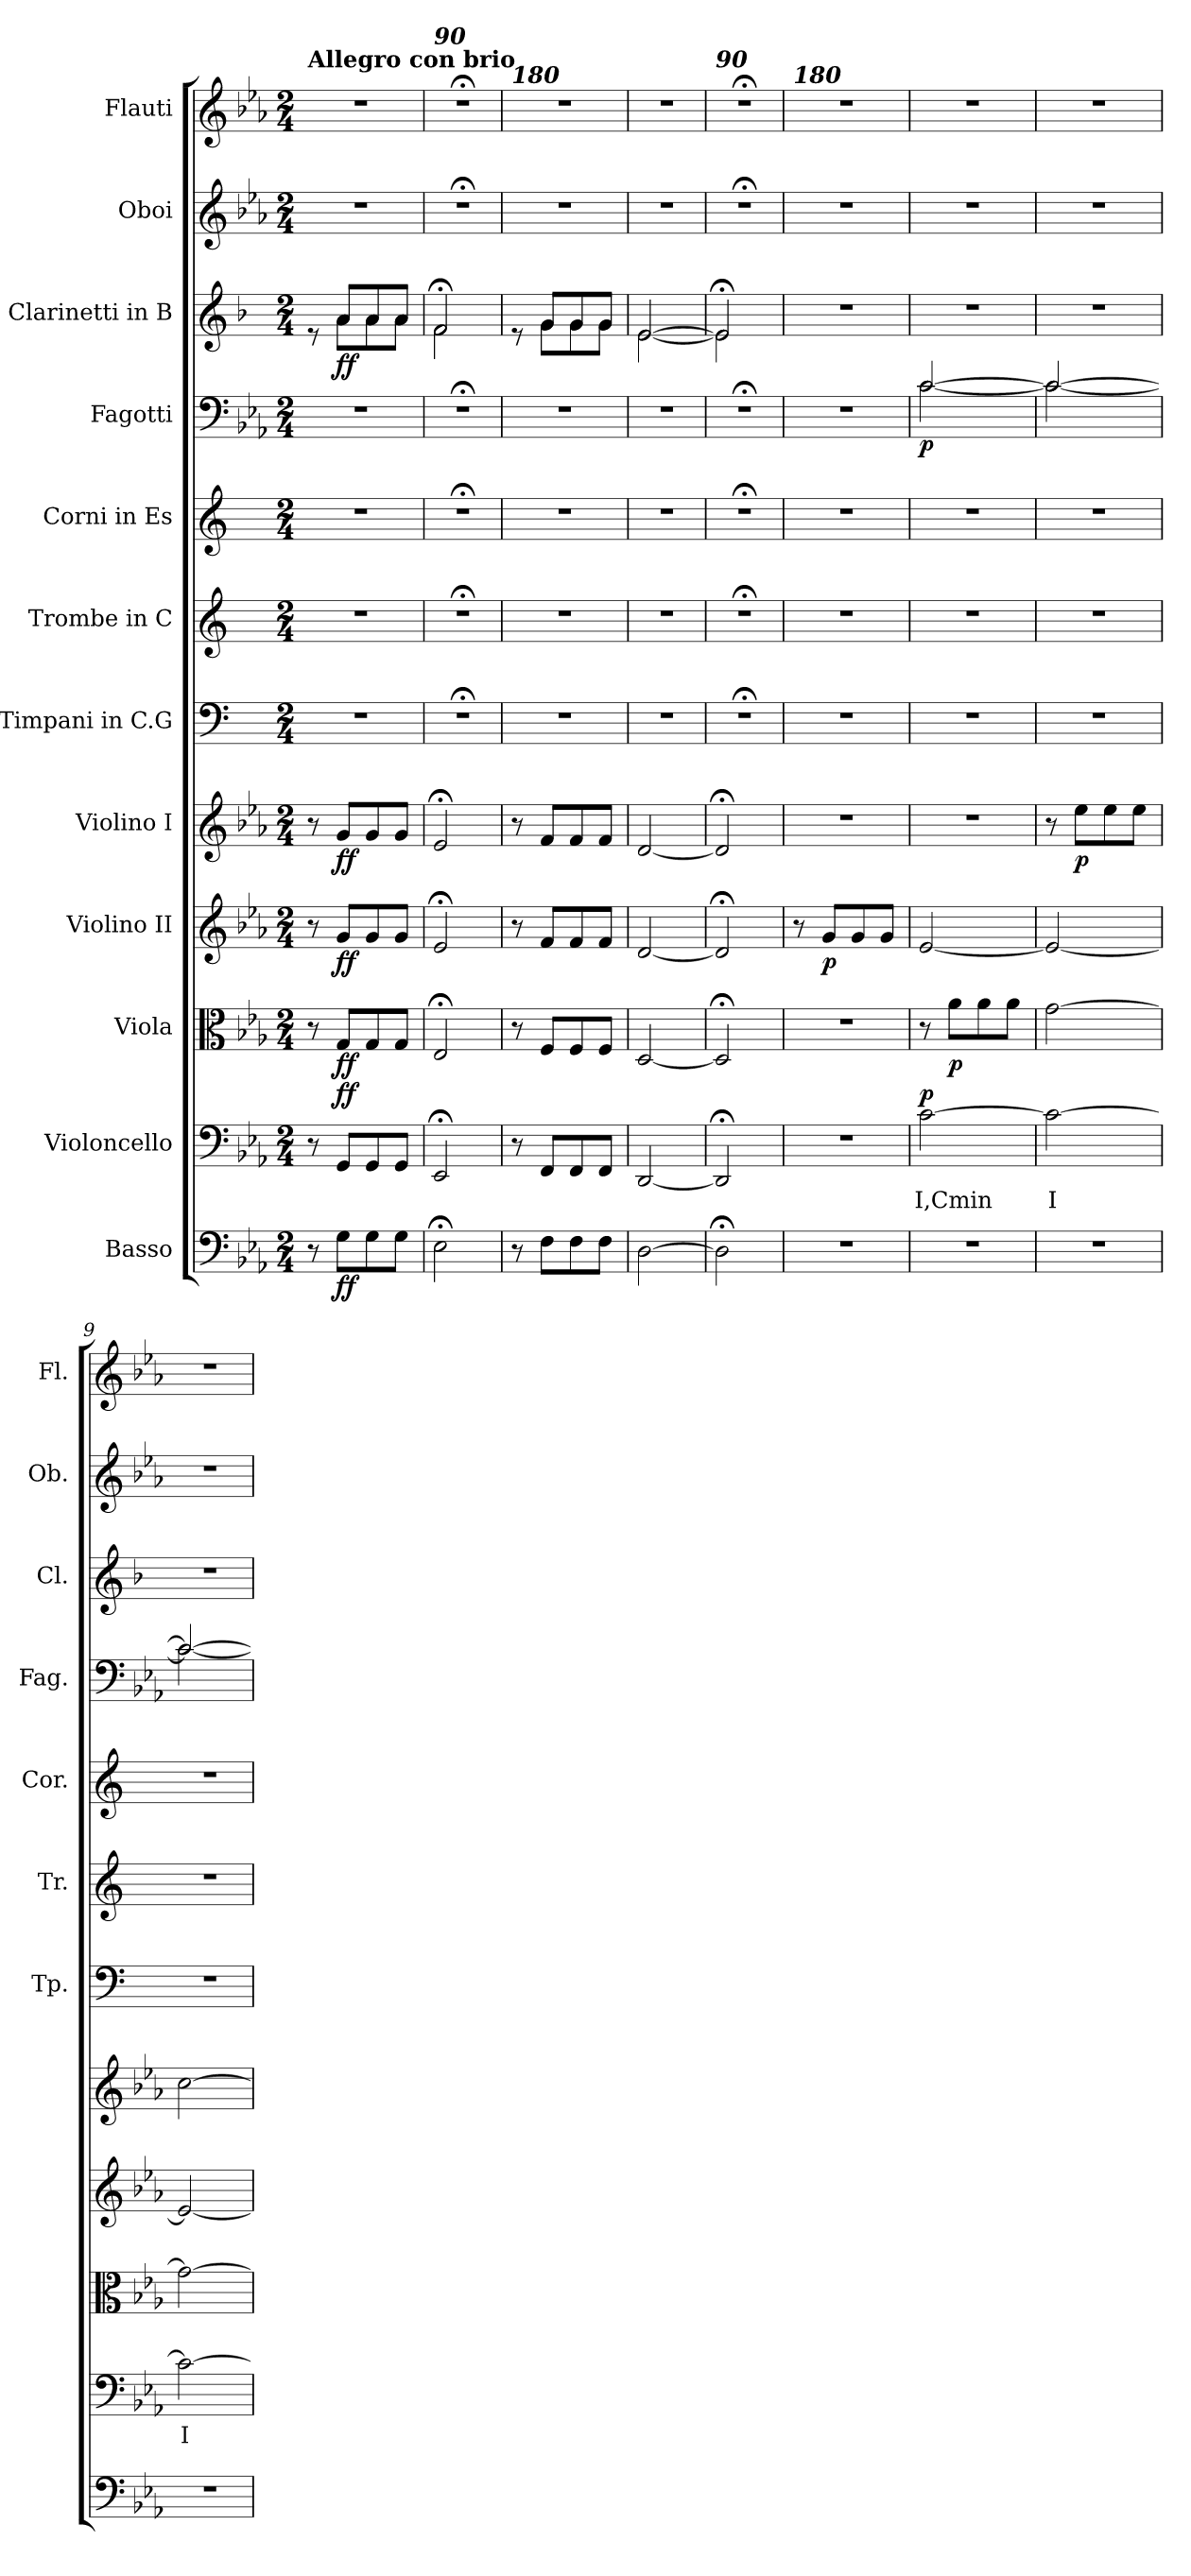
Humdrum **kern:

**kern	**dynam	**kern	**text	**dynam	**kern	**dynam	**kern	**dynam	**kern	**dynam	**kern	**kern	**kern	**kern	**dynam	**kern	**dynam	**kern	**kern
*part12	*part12	*part11	*part11	*part11	*part10	*part10	*part9	*part9	*part8	*part8	*part7	*part6	*part5	*part4	*part4	*part3	*part3	*part2	*part1
*staff12	*staff12	*staff11	*staff11	*staff11	*staff10	*staff10	*staff9	*staff9	*staff8	*staff8	*staff7	*staff6	*staff5	*staff4	*staff4	*staff3	*staff3	*staff2	*staff1
*I"Basso	*	*I"Violoncello	*	*	*I"Viola	*	*I"Violino II	*	*I"Violino I	*	*I"Timpani in C.G	*I"Trombe in C	*I"Corni in Es	*I"Fagotti	*	*I"Clarinetti in B	*	*I"Oboi	*I"Flauti
*	*	*	*	*	*	*	*	*	*	*	*I'Tp.	*I'Tr.	*I'Cor.	*I'Fag.	*	*I'Cl.	*	*I'Ob.	*I'Fl.
*clefF4	*	*clefF4	*	*	*clefC3	*	*clefG2	*	*clefG2	*	*clefF4	*clefG2	*clefG2	*clefF4	*	*clefG2	*	*clefG2	*clefG2
*ITrd7c12	*	*	*	*	*	*	*	*	*	*	*	*	*ITrd5c9	*	*	*ITrd1c2	*	*	*
*k[b-e-a-]	*	*k[b-e-a-]	*	*	*k[b-e-a-]	*	*k[b-e-a-]	*	*k[b-e-a-]	*	*k[]	*k[]	*k[b-e-a-]	*k[b-e-a-]	*	*k[b-e-a-]	*	*k[b-e-a-]	*k[b-e-a-]
*M2/4	*	*M2/4	*	*	*M2/4	*	*M2/4	*	*M2/4	*	*M2/4	*M2/4	*M2/4	*M2/4	*	*M2/4	*	*M2/4	*M2/4
=1	=1	=1	=1	=1	=1	=1	=1	=1	=1	=1	=1	=1	=1	=1	=1	=1	=1	=1	=1
*	*	*	*	*	*	*	*	*	*	*	*	*	*	*	*	*^	*	*	*
!	!	!	!	!	!	!	!	!	!	!	!	!	!	!	!	!	!	!	!	!LO:TX:a:B:t=Allegro con brio
8r	.	8r	.	.	8r	.	8r	.	8r	.	2r	2r	2r	2r	.	8re	8ryy	.	2r	2r
!	!LO:DY:b	!	!	!LO:DY:b	!	!LO:DY:b	!	!LO:DY:b	!	!LO:DY:b	!	!	!	!	!	!	!	!LO:DY:b	!	!
8GG\L	ff	8GG/L	.	ff	8G/L	ff	8g/L	ff	8g/L	ff	.	.	.	.	.	8g/L	8g\L	ff	.	.
8GG\	.	8GG/	.	.	8G/	.	8g/	.	8g/	.	.	.	.	.	.	8g/	8g\	.	.	.
8GG\J	.	8GG/J	.	.	8G/J	.	8g/J	.	8g/J	.	.	.	.	.	.	8g/J	8g\J	.	.	.
=2	=2	=2	=2	=2	=2	=2	=2	=2	=2	=2	=2	=2	=2	=2	=2	=2	=2	=2	=2	=2
!	!	!	!	!	!	!	!	!	!	!	!	!	!	!	!	!	!	!	!	!LO:TX:a:Bi:t=90
2EE-;<\	.	2EE-;</	.	.	2E-;</	.	2e-;</	.	2e-;</	.	2r;<	2r;<	2r;<	2r;<	.	2e-;</	2e-\	.	2r;<	2r;<
=3	=3	=3	=3	=3	=3	=3	=3	=3	=3	=3	=3	=3	=3	=3	=3	=3	=3	=3	=3	=3
!	!	!	!	!	!	!	!	!	!	!	!	!	!	!	!	!	!	!	!	!LO:TX:a:Bi:t=180
8r	.	8r	.	.	8r	.	8r	.	8r	.	2r	2r	2r	2r	.	8re	8ryy	.	2r	2r
8FF\L	.	8FF/L	.	.	8F/L	.	8f/L	.	8f/L	.	.	.	.	.	.	8f/L	8f\L	.	.	.
8FF\	.	8FF/	.	.	8F/	.	8f/	.	8f/	.	.	.	.	.	.	8f/	8f\	.	.	.
8FF\J	.	8FF/J	.	.	8F/J	.	8f/J	.	8f/J	.	.	.	.	.	.	8f/J	8f\J	.	.	.
=4	=4	=4	=4	=4	=4	=4	=4	=4	=4	=4	=4	=4	=4	=4	=4	=4	=4	=4	=4	=4
[2DD\	.	[2DD/	.	.	[2D/	.	[2d/	.	[2d/	.	2r	2r	2r	2r	.	[2d/	[2d\	.	2r	2r
=5	=5	=5	=5	=5	=5	=5	=5	=5	=5	=5	=5	=5	=5	=5	=5	=5	=5	=5	=5	=5
!	!	!	!	!	!	!	!	!	!	!	!	!	!	!	!	!	!	!	!	!LO:TX:a:Bi:t=90
2DD;<\]	.	2DD;</]	.	.	2D;</]	.	2d;</]	.	2d;</]	.	2r;<	2r;<	2r;<	2r;<	.	2d;</]	2d\]	.	2r;<	2r;<
=6	=6	=6	=6	=6	=6	=6	=6	=6	=6	=6	=6	=6	=6	=6	=6	=6	=6	=6	=6	=6
!	!	!	!	!	!	!	!	!	!	!	!	!	!	!	!	!	!	!	!	!LO:TX:a:Bi:t=180
*	*	*	*	*	*	*	*	*	*	*	*	*	*	*	*	*v	*v	*	*	*
2r	.	2r	.	.	2r	.	8r	.	2r	.	2r	2r	2r	2r	.	2r	.	2r	2r
!	!	!	!	!	!	!	!	!LO:DY:b	!	!	!	!	!	!	!	!	!	!	!
.	.	.	.	.	.	.	8g/L	p	.	.	.	.	.	.	.	.	.	.	.
.	.	.	.	.	.	.	8g/	.	.	.	.	.	.	.	.	.	.	.	.
.	.	.	.	.	.	.	8g/J	.	.	.	.	.	.	.	.	.	.	.	.
=7	=7	=7	=7	=7	=7	=7	=7	=7	=7	=7	=7	=7	=7	=7	=7	=7	=7	=7	=7
*	*	*	*	*	*	*	*	*	*	*	*	*	*	*^	*	*	*	*	*
!	!	!	!	!LO:DY:b	!	!	!	!	!	!	!	!	!	!	!	!LO:DY:b	!	!	!	!
2r	.	[2c\	I,Cmin	p	8r	.	[2e-/	.	2r	.	2r	2r	2r	[2c/	[2c\	p	2r	.	2r	2r
!	!	!	!	!	!	!LO:DY:b	!	!	!	!	!	!	!	!	!	!	!	!	!	!
.	.	.	.	.	8a-\L	p	.	.	.	.	.	.	.	.	.	.	.	.	.	.
.	.	.	.	.	8a-\	.	.	.	.	.	.	.	.	.	.	.	.	.	.	.
.	.	.	.	.	8a-\J	.	.	.	.	.	.	.	.	.	.	.	.	.	.	.
=8	=8	=8	=8	=8	=8	=8	=8	=8	=8	=8	=8	=8	=8	=8	=8	=8	=8	=8	=8	=8
2r	.	2c\_	I	.	[2g\	.	2e-/_	.	8r	.	2r	2r	2r	2c/_	2c\_	.	2r	.	2r	2r
!	!	!	!	!	!	!	!	!	!	!LO:DY:b	!	!	!	!	!	!	!	!	!	!
.	.	.	.	.	.	.	.	.	8ee-\L	p	.	.	.	.	.	.	.	.	.	.
.	.	.	.	.	.	.	.	.	8ee-\	.	.	.	.	.	.	.	.	.	.	.
.	.	.	.	.	.	.	.	.	8ee-\J	.	.	.	.	.	.	.	.	.	.	.
=9	=9	=9	=9	=9	=9	=9	=9	=9	=9	=9	=9	=9	=9	=9	=9	=9	=9	=9	=9	=9
2r	.	2c\_	I	.	2g\_	.	2e-/_	.	[2cc\	.	2r	2r	2r	2c/_	2c\_	.	2r	.	2r	2r
*	*	*	*	*	*	*	*	*	*	*	*	*	*	*v	*v	*	*	*	*	*
=	=	=	=	=	=	=	=	=	=	=	=	=	=	=	=	=	=	=	=
*-	*-	*-	*-	*-	*-	*-	*-	*-	*-	*-	*-	*-	*-	*-	*-	*-	*-	*-	*-
